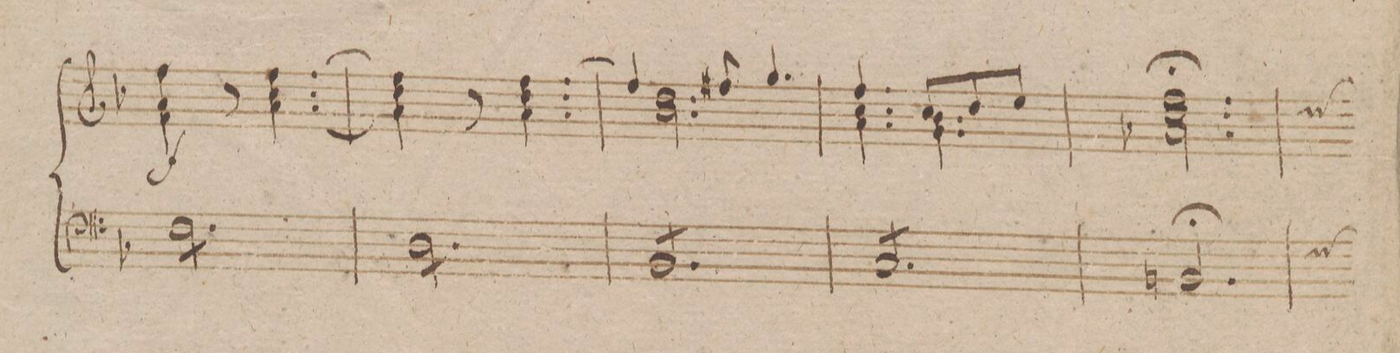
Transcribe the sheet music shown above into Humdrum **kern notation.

**kern
*I"Organo.
*clefF4
*k[b-]
*M6/8
8F\L
8F\
8F\
8F\
8F\
8F\J
=78
8D\L
8D\
8D\
8D\
8D\
8D\J
=79
8BB-/L
8BB-/
8BB-/
8BB-/
8BB-/
8BB-/J
=80
8C/L
8C/
8C/
8C/
8C/
8C/J
*Xtremolo
=81
2.BBn;/
=82
*-
